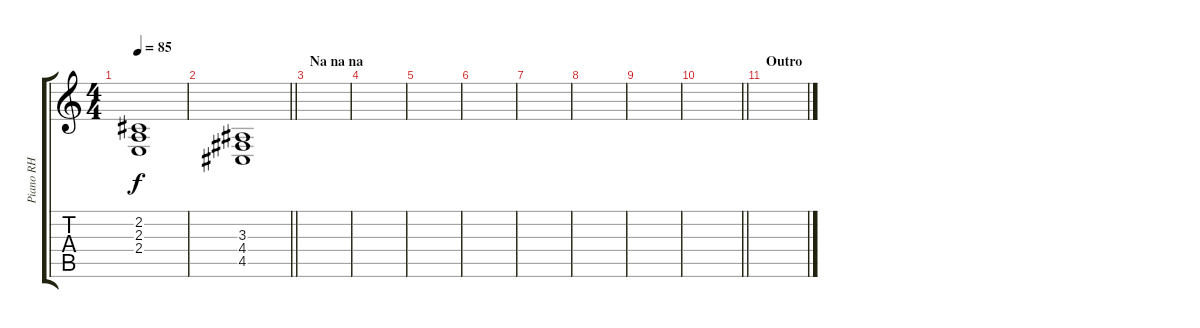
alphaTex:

\track ("Piano RH" "Piano RH") {instrument brightacousticpiano}
\staff {score tabs}
\tuning (E4 B3 G3 D3 A2 E2) {hide}
\ts (4 4)
\tempo 85
\clef g2
\ks c
(2.2 2.3 2.4).1{dy f} |
\barLineRight lightlight
(3.3 4.4 4.5).1 |
\section ("" "Na na na")
|
|
|
|
|
|
|
\barLineRight lightlight
|
\section ("" "Outro")
